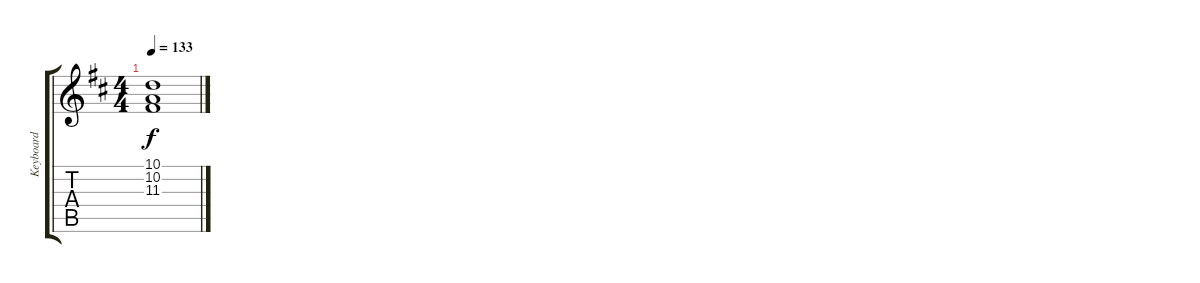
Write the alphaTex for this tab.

\track ("Keyboard" "Keyboard") {instrument acousticgrandpiano}
\staff {score tabs}
\tuning (E4 B3 G3 D3 A2 E2) {hide}
\ts (4 4)
\tempo 133
\clef g2
\ks d
(10.1 10.2 11.3).1{dy f}
